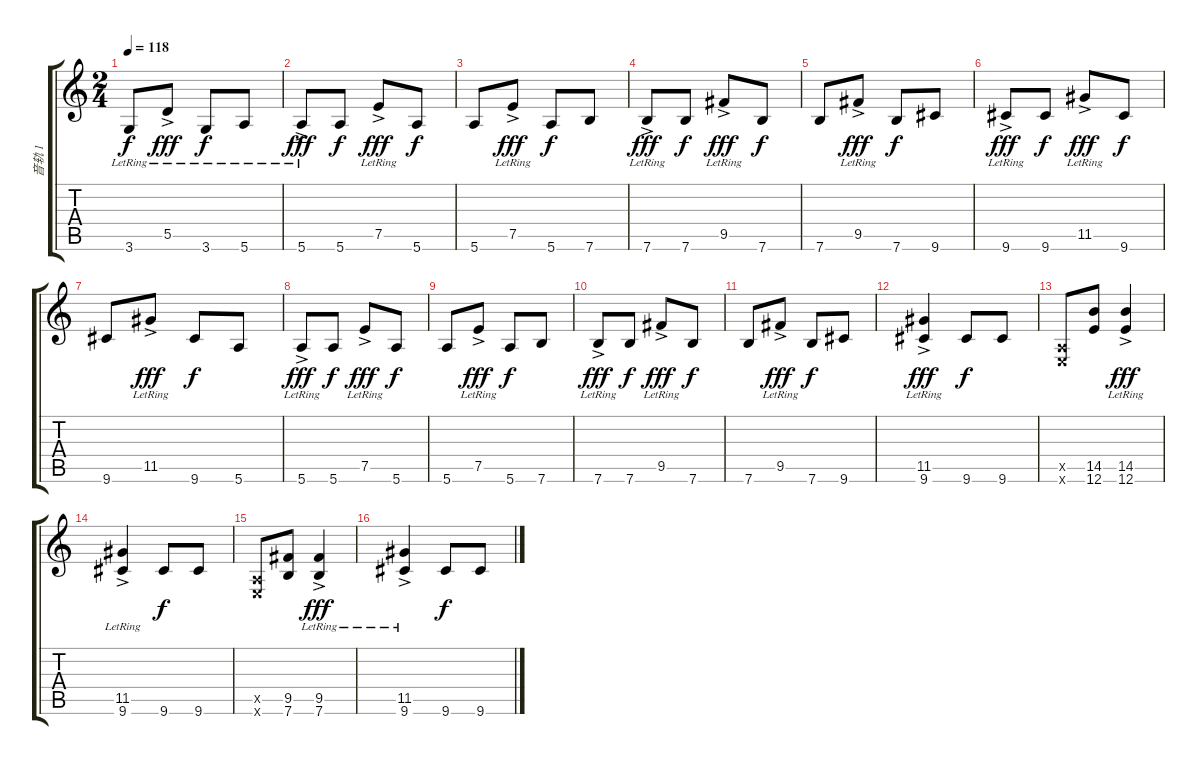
\track ("音轨 1" "音轨 1") {instrument electricguitarclean}
\staff {score tabs}
\tuning (E4 B3 G3 D3 A2 E2) {hide}
\ts (2 4)
\tempo 118
\clef g2
\ks c
3.6{lr}.8{dy f} 5.5{ac lr}.8{dy fff} 3.6{lr}.8{dy f} 5.6{lr}.8 |
5.6{ac lr}.8{dy fff} 5.6.8{dy f} 7.5{ac lr}.8{dy fff} 5.6.8{dy f} |
5.6.8 7.5{ac lr}.8{dy fff} 5.6.8{dy f} 7.6.8 |
7.6{ac lr}.8{dy fff} 7.6.8{dy f} 9.5{ac lr}.8{dy fff} 7.6.8{dy f} |
7.6.8 9.5{ac lr}.8{dy fff} 7.6.8{dy f} 9.6.8 |
9.6{ac lr}.8{dy fff} 9.6.8{dy f} 11.5{ac lr}.8{dy fff} 9.6.8{dy f} |
9.6.8 11.5{ac lr}.8{dy fff} 9.6.8{dy f} 5.6.8 |
5.6{ac lr}.8{dy fff} 5.6.8{dy f} 7.5{ac lr}.8{dy fff} 5.6.8{dy f} |
5.6.8 7.5{ac lr}.8{dy fff} 5.6.8{dy f} 7.6.8 |
7.6{ac lr}.8{dy fff} 7.6.8{dy f} 9.5{ac lr}.8{dy fff} 7.6.8{dy f} |
7.6.8 9.5{ac lr}.8{dy fff} 7.6.8{dy f} 9.6.8 |
(11.5{ac lr} 9.6{ac lr}).4{dy fff} 9.6.8{dy f} 9.6.8 |
(0.5{x} 0.6{x}).8 (14.5 12.6).8 (14.5{ac lr} 12.6{ac lr}).4{dy fff} |
(11.5{ac lr} 9.6{ac lr}).4 9.6.8{dy f} 9.6.8 |
(0.5{x} 0.6{x}).8 (9.5 7.6).8 (9.5{ac lr} 7.6{ac lr}).4{dy fff} |
(11.5{ac lr} 9.6{ac lr}).4 9.6.8{dy f} 9.6.8
